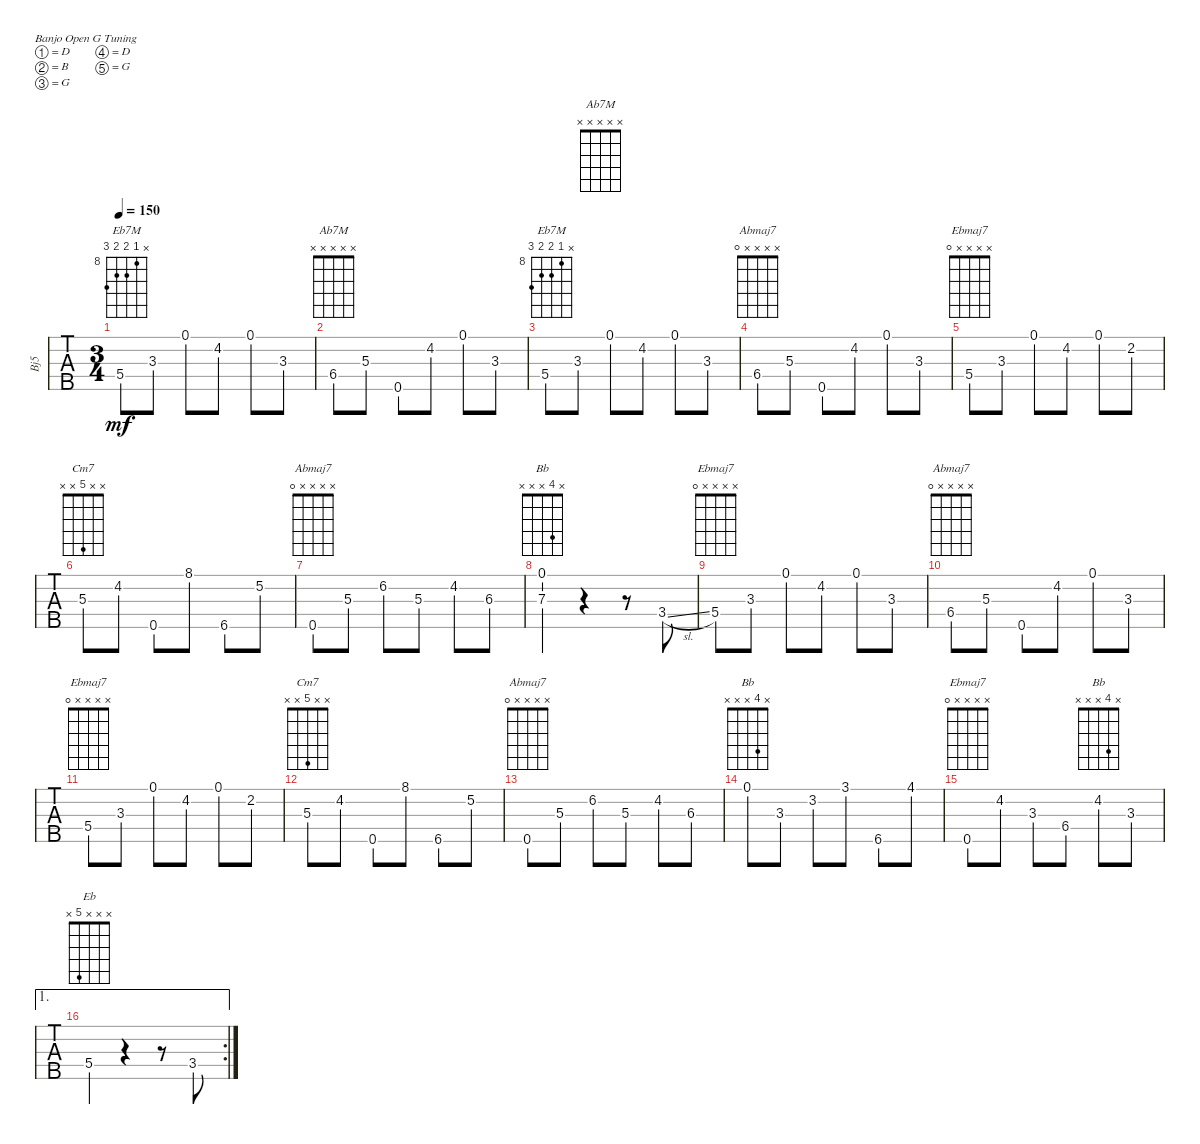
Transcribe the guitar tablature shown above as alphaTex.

\defaultSystemsLayout 4
\bracketExtendMode groupsimilarinstruments
\chordDiagramsInScore
\track ("Banjo" "Bj5") {instrument banjo}
\staff {tabs}
\tuning (D4 B3 G3 D3 G4)
\chord ("Eb7M" x x x x x)
\chord ("Ab7M" x x x x x)
\chord ("Eb7M" x 8 9 9 10) {firstfret 8 showdiagram false showfingering false}
\chord ("Abmaj7" x x x 6 x) {firstfret 6 showdiagram false showfingering false}
\chord ("Ebmaj7" x x x 5 x) {showdiagram false showfingering false}
\chord ("Cm7" x x 5 x x) {showdiagram false showfingering false}
\chord ("Abmaj7" x x x x 5) {showdiagram false showfingering false}
\chord ("Bb" 6 x 7 x x) {firstfret 7 showdiagram false showfingering false}
\chord ("Abmaj7" x x x x 0) {showdiagram false showfingering false}
\chord ("Bb" 0 x x x x) {showdiagram false showfingering false}
\chord ("Ebmaj7" x x x x 0) {showdiagram false showfingering false}
\chord ("Bb" x 4 x x x) {showdiagram false showfingering false}
\chord ("Eb" x x x 5 x) {showdiagram false showfingering false}
\ts (3 4)
\tempo 150
\clef g2
\ks eb
5.4{acc forcenatural}.8{ch "Eb7M" dy mf instrument banjo} 3.3{acc b}.8 0.1{acc forcenatural}.8 4.2{acc b}.8 0.1{acc forcenatural}.8 3.3{acc b}.8 |
6.4{acc b}.8{ch "Ab7M"} 5.3{acc forcenatural}.8 0.5{acc forcenatural}.8 4.2{acc b}.8 0.1{acc forcenatural}.8 3.3{acc b}.8 |
5.4{acc forcenatural}.8{ch "Eb7M"} 3.3{acc b}.8 0.1{acc forcenatural}.8 4.2{acc b}.8 0.1{acc forcenatural}.8 3.3{acc b}.8 |
6.4{acc b}.8{ch "Abmaj7"} 5.3{acc forcenatural}.8 0.5{acc forcenatural}.8 4.2{acc b}.8 0.1{acc forcenatural}.8 3.3{acc b}.8 |
5.4{acc forcenatural}.8{ch "Ebmaj7"} 3.3{acc b}.8 0.1{acc forcenatural}.8 4.2{acc b}.8 0.1{acc forcenatural}.8 2.2{acc b}.8 |
5.3{acc forcenatural}.8{ch "Cm7"} 4.2{acc b}.8 0.5{acc forcenatural}.8 8.1{acc b}.8 6.5{acc b}.8 5.2{acc forcenatural}.8 |
0.5{acc forcenatural}.8{ch "Abmaj7"} 5.3{acc forcenatural}.8 6.2{acc forcenatural}.8 5.3{acc forcenatural}.8 4.2{acc b}.8 6.3{acc b}.8 |
(7.3{acc forcenatural} 0.1{acc forcenatural}).4{ch "Bb"} r.4 r.8 3.4{sl acc forcenatural}.8 |
5.4{acc forcenatural}.8{ch "Ebmaj7"} 3.3{acc b}.8 0.1{acc forcenatural}.8 4.2{acc b}.8 0.1{acc forcenatural}.8 3.3{acc b}.8 |
6.4{acc b}.8{ch "Abmaj7"} 5.3{acc forcenatural}.8 0.5{acc forcenatural}.8 4.2{acc b}.8 0.1{acc forcenatural}.8 3.3{acc b}.8 |
5.4{acc forcenatural}.8{ch "Ebmaj7"} 3.3{acc b}.8 0.1{acc forcenatural}.8 4.2{acc b}.8 0.1{acc forcenatural}.8 2.2{acc b}.8 |
5.3{acc forcenatural}.8{ch "Cm7"} 4.2{acc b}.8 0.5{acc forcenatural}.8 8.1{acc b}.8 6.5{acc b}.8 5.2{acc forcenatural}.8 |
0.5{acc forcenatural}.8{ch "Abmaj7"} 5.3{acc forcenatural}.8 6.2{acc forcenatural}.8 5.3{acc forcenatural}.8 4.2{acc b}.8 6.3{acc b}.8 |
0.1{acc forcenatural}.8{ch "Bb"} 3.3{acc b}.8 3.2{acc forcenatural}.8 3.1{acc forcenatural}.8 6.5{acc b}.8 4.1{acc b}.8 |
0.5{acc forcenatural}.8{ch "Ebmaj7"} 4.2{acc b}.8 3.3{acc b}.8 6.4{acc b}.8 4.2{acc b}.8{ch "Bb"} 3.3{acc b}.8 |
\ae 1
\rc 2
5.4{acc forcenatural}.4{ch "Eb"} r.4 r.8 3.4{acc forcenatural}.8
